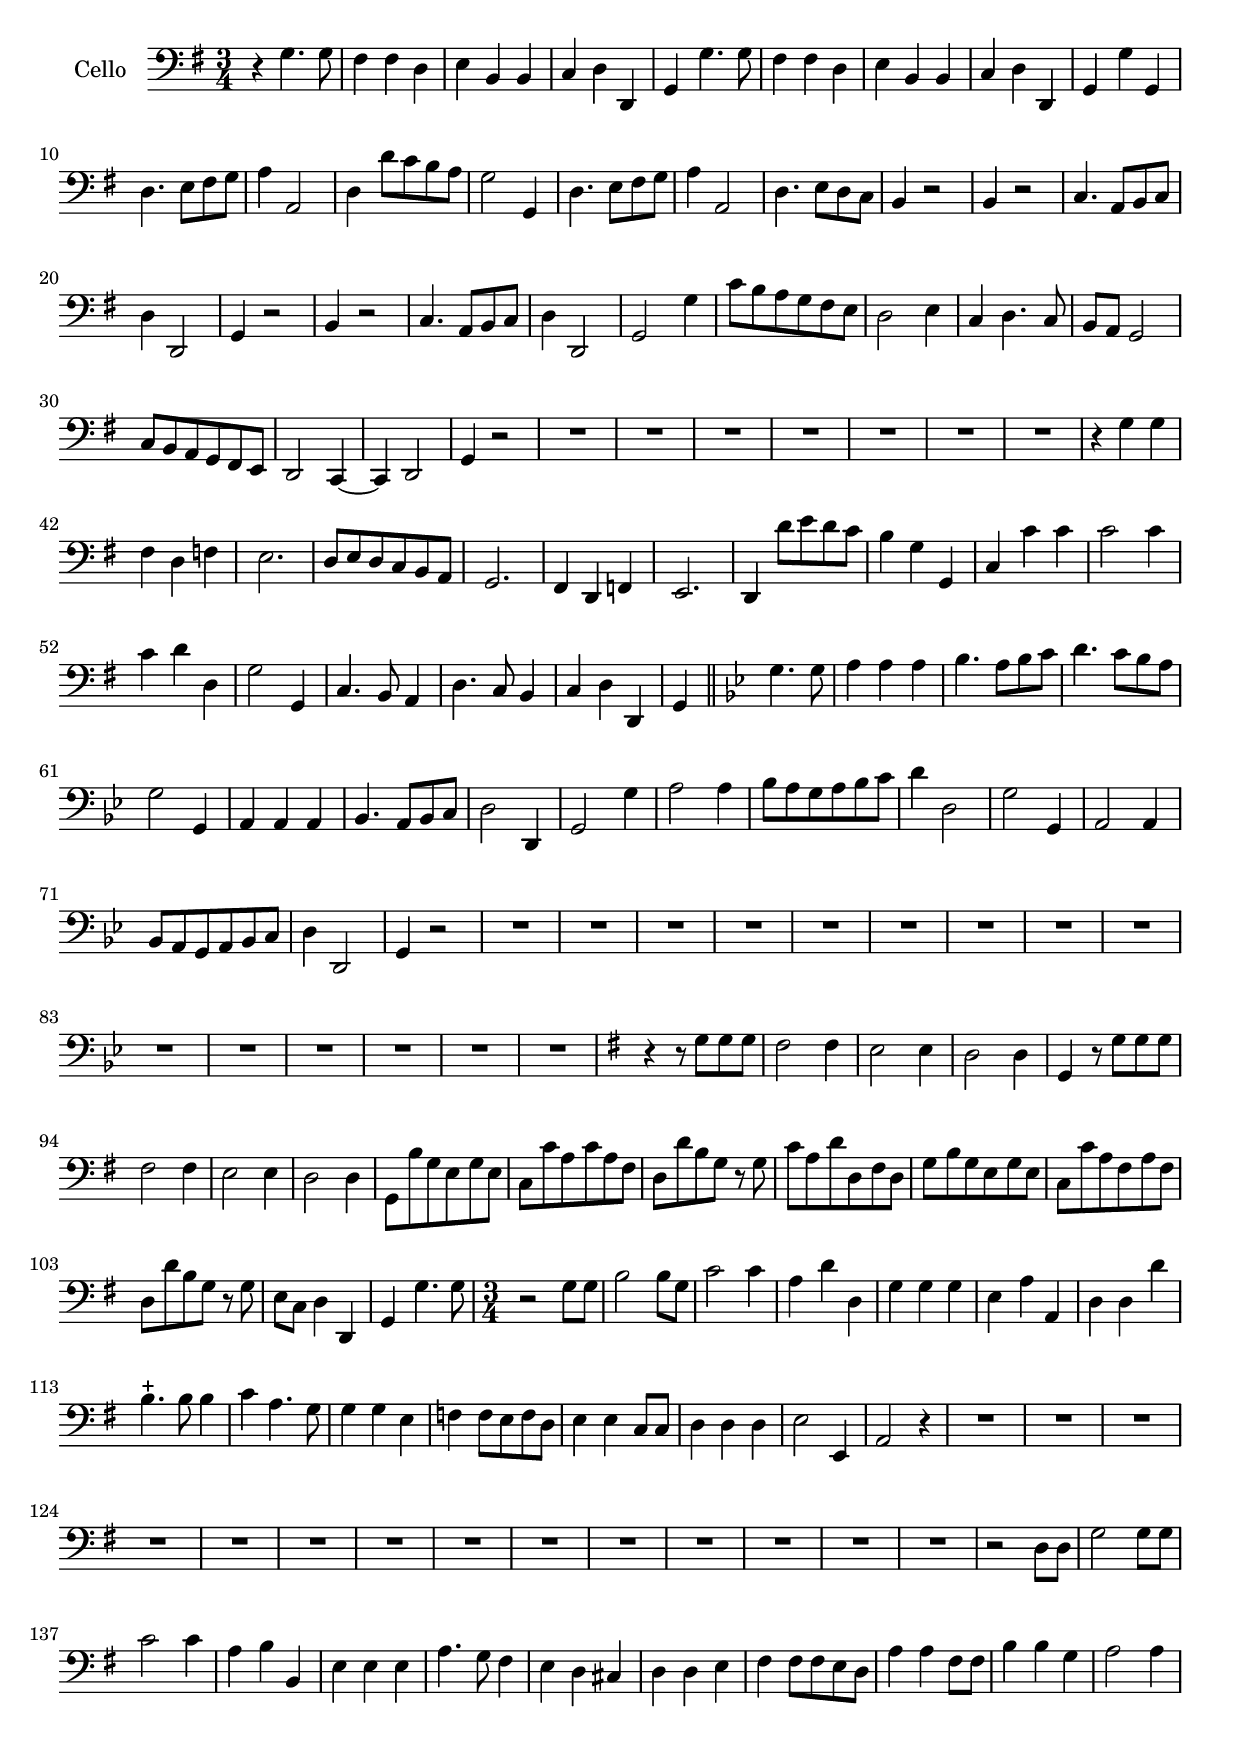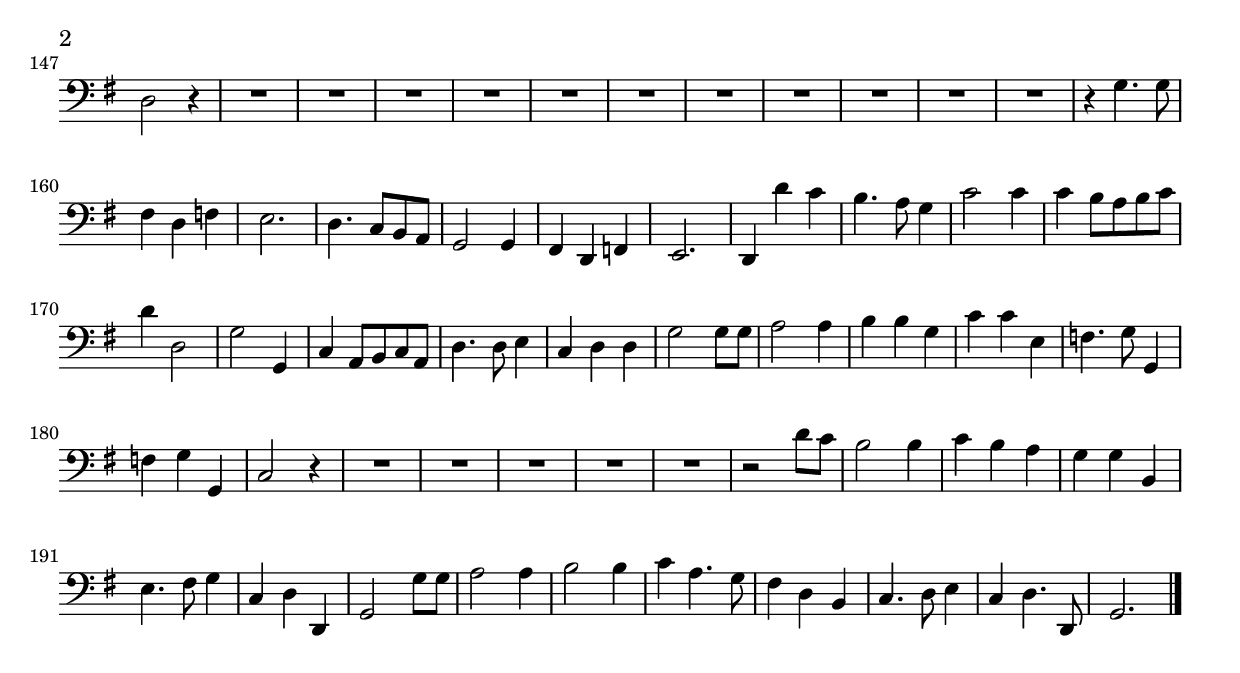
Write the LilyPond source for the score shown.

\context Voice = "cello"
\relative c { 
	\set Staff.instrumentName = \markup { \column { "Cello" } }
	\set Staff.midiInstrument = "Cello"
	\set Staff.printKeyCancellation = ##f
	\override Staff.VerticalAxisGroup.minimum-Y-extent = #'(-6 . 6)
	\override TextScript.padding = #2.0
	\override MultiMeasureRest.expand-limit = 1
	\once \override Staff.TimeSignature.style = #'() 
%	\set Score.currentBarNumber = # 731
  
  	\time 3/4
        \clef bass  
        \key g \major
        
       r4 g'4. g8 | fis4 fis d | e b b | c d d, | g g'4. g8  
       
%736
	fis4 fis d | e b b | c d d, | g g' g, | d'4. e8 fis g | a4 a,2 |
%742
	d4 d'8 c b a | g2 g,4 | d'4. e8 fis g | a4 a,2 | d4. e8 d c | b4 r2 |
%748
	b4 r2 | c4. a8 b c | d4 d,2 | g4 r2 | b4 r2 | c4. a8 b c |
%page 214
	d4 d,2 | g2 g'4 | c8 b a g fis e | d2 e4 | c d4. c8 | b a g2 |
%760
	c8 b a g fis e | d2 c4~ | c d2 | g4 r2 | R2.*7 |
%771
	r4 g' g | fis d f | e2. | d8 e d c b a | g2. | fis4 d f |
%page 216
	e2. | d4 d''8 e d c | b4 g g, | c c' c | c2 c4 | 
%782
	c d d, | g2 g,4 | c4. b8 a4 | d4. c8 b4 | c4 d d, |
%page 217
	g4 \bar "||" 
	\key bes \major g'4. g8 | a4 a a | bes4. a8 bes c | d4. c8 bes a | g2 g,4 |
%792
	a4 a a | bes4. a8 bes c | d2 d,4 | g2 g'4 | a2 a4 |
%page 218
	bes8 a g a bes c | d4 d,2 | g g,4 | a2 a4 | bes8 a g a bes c |
%802
	d4 d,2 | g4 r2 | R2.*15 |
%page 219 - mesure 819

	 \key g \major r4 r8 g' g g
%page 220 mes. 820
	fis2 fis4 | e2 e4 | d2 d4 | g, r8 g' g g | fis2 fis4 | e2 e4 | d2 d4 |
%827
	g,8 b' g e g e | c c' a c a fis | d d' b g r g | c a d d, fis d |
%831
	g b g e g e | c c' a fis a fis | d d' b g r g | e c d4 d, | g g'4. g8 

		
	\time 3/4
%Page 222
	 r2 g8 g | b2 b8 g | c2 c4 | a d d, | g g g | 
	e a a, | d d d' | b4.-+ b8 b4 | c a4. g8 | g4 g  e|
%page 223 mes - 846
	f4 f8 e f d | e4 e c8 c | d4 d d | e2 e,4 | a2  r4 | R2.*14
	%\clef "treble" a'4 
	%e'4. d8 c4 | b a g | d' d g  fis-+ fis8 fis g c, | d4 d b8 b | 
%page 224
	%c4 d e | d2 d4 | g, r fis' | g r d | g r b, | 
	%c d2 | g,4 r fis' | g r d | g r b, | c d \clef bass 
	r2 d8 d | 
%page 225 - mes. 866
	g2 g8 g | c2 c4 | a b b, | e e e | a4. g8 fis4 |
	e4 d cis | d d e | fis fis8 fis e d | a'4 a fis8 fis
% page 226
	b4 b g | a2 a4 | d,2 r4 | R2.*11
% page 227	
	r4 g4. g8 | fis4 d f | e2. | d4. c8 b a | g2 g4 
	fis4 d f | e2. | d4 d'' c | b4. a8 g4 | c2 c4 |
%Page 228
	c4 b8 a b c | d4 d,2 | g2 g,4 |  c a8 b c a | d4. d8 e4 | c d d |
	g2 g8 g | a2 a4 | b b g | c c e, | f4. g8 g,4 |
% page 229
	f'4 g g,4 | c2 r4 | R2.*5 | 
%	\clef "treble" c'8 c | b2-+ b4 | c4 a d | g, g g' | 
%	g4. g8 g4 | fis e4.-+ d8 | d2 \clef bass 
	r2 d'8 c | b2 b4 | c b a 
%page 230
	g4 g b, | e4. fis8 g4 | c, d d, | g2 g'8 g | a2 a4 |
	b2 b4 | c a4. g8 | fis4 d b | c4. d8 e4 | c d4. d,8 | g2. \bar "|."  
}
